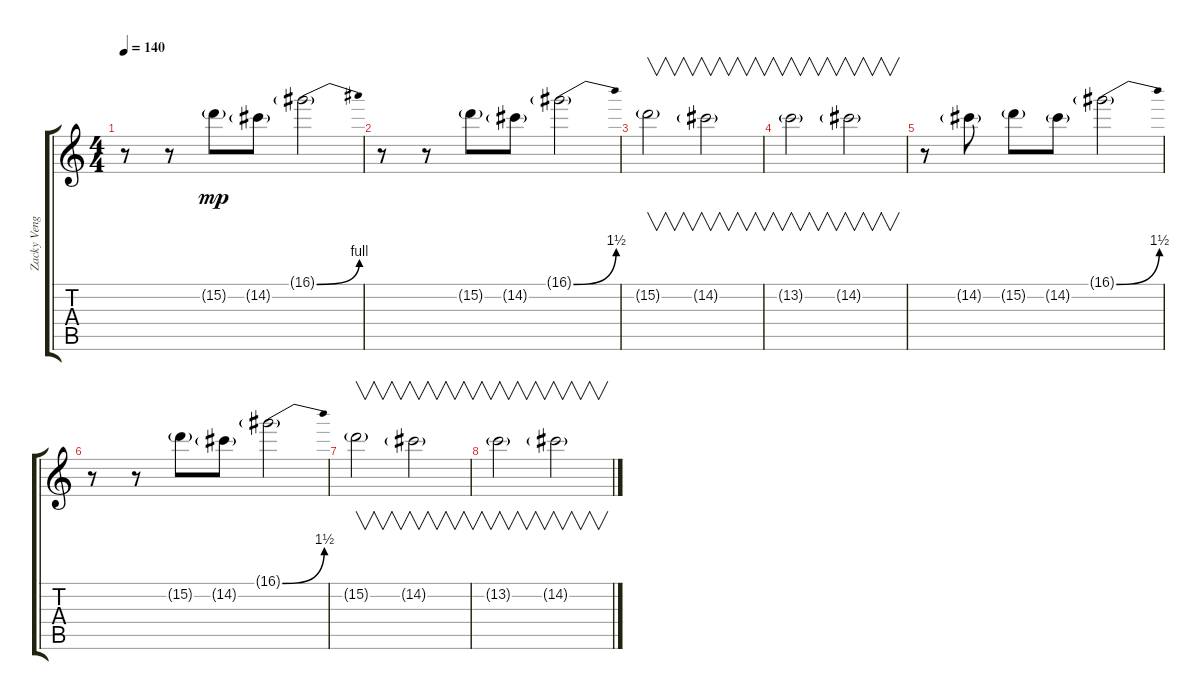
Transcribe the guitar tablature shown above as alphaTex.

\track ("Zacky Vengeance" "Zacky Veng") {instrument overdrivenguitar}
\staff {score tabs}
\tuning (E4 B3 G3 D3 A2 E2) {hide}
\ts (4 4)
\tempo 140
\clef g2
\ks c
r.8{dy mp} r.8 15.2{g}.8 14.2{g}.8 16.1{be (bend 0 0 60 4) g}.2 |
r.8 r.8 15.2{g}.8 14.2{g}.8 16.1{be (bend 0 0 60 6) g}.2 |
15.2{g}.2{v} 14.2{g}.2{v} |
13.2{g}.2{v} 14.2{g}.2{v} |
r.8 14.2{g}.8 15.2{g}.8 14.2{g}.8 16.1{be (bend 0 0 60 6) g}.2 |
r.8 r.8 15.2{g}.8 14.2{g}.8 16.1{be (bend 0 0 60 6) g}.2 |
15.2{g}.2{v} 14.2{g}.2{v} |
13.2{g}.2{v} 14.2{g}.2{v}
